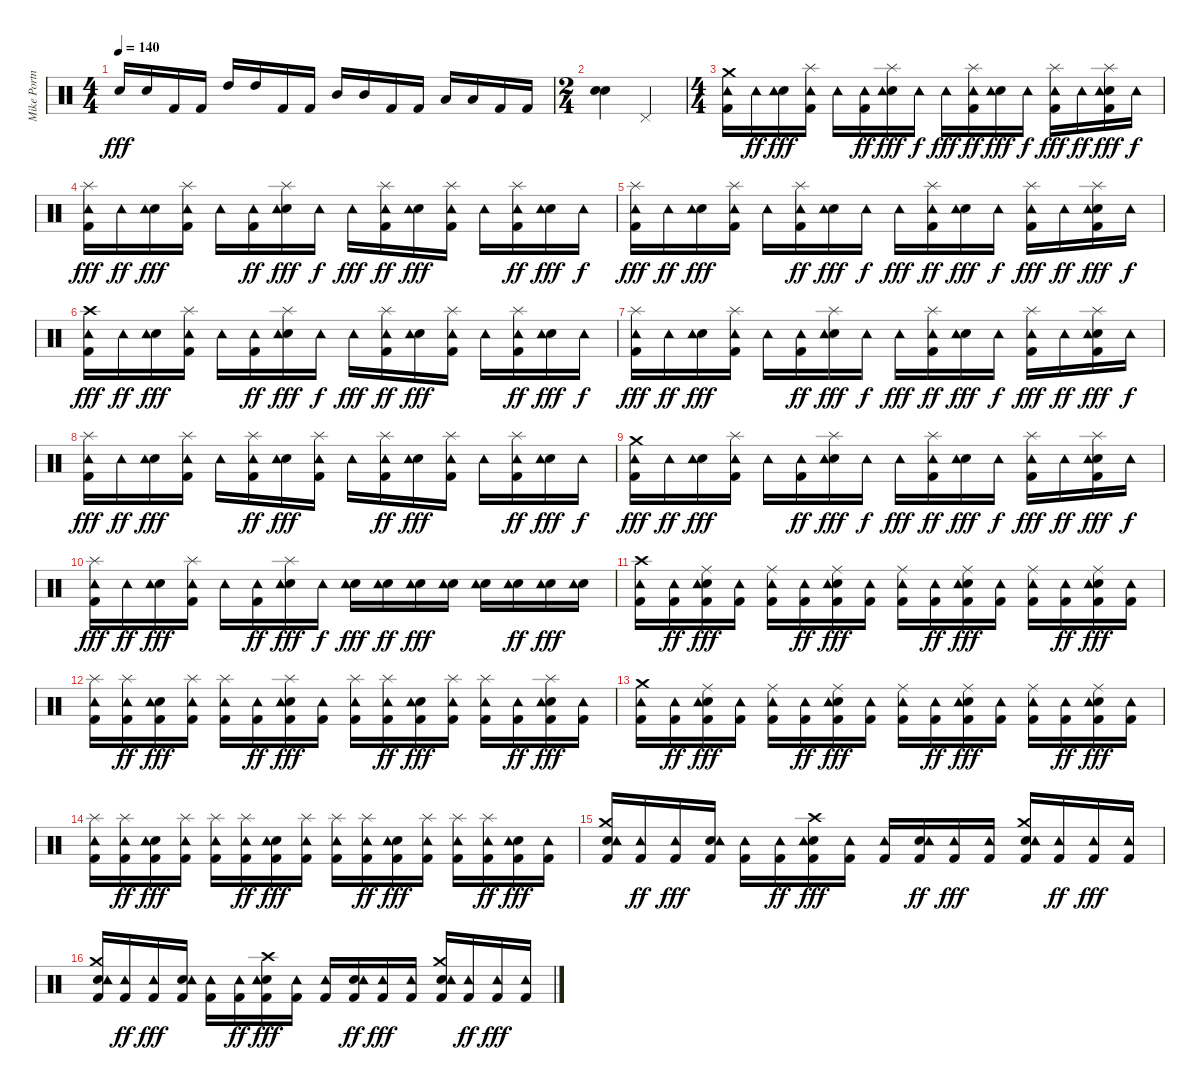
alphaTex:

\track ("Mike Portnoy - Drum" "Mike Portn") {instrument percussion}
\staff {score}
\articulation defaults
\ts (4 4)
\tempo 140
\clef neutral
\ks c "Snare (hit) 2".16{dy fff} "Snare (hit) 2".16 "Kick (hit) 2".16 "Kick (hit) 2".16 "High Tom (hit)".16 "High Tom (hit)".16 "Kick (hit) 2".16 "Kick (hit) 2".16 "Mid Tom (hit)".16 "Mid Tom (hit)".16 "Kick (hit) 2".16 "Kick (hit) 2".16 "Low Tom (hit)".16 "Low Tom (hit)".16 "Kick (hit) 2".16 "Kick (hit) 2".16
|
\ts (2 4)
("Snare (hit) 2" "Snare (hit) 2").4 "Pedal Hi-Hat (hit)".4 |
\ts (4 4)
("Crash medium (hit)" "Kick (hit) 2" "Tambourine (hit)").16 "Tambourine (hit)".16{dy ff} ("Snare (hit) 2" "Tambourine (hit)").16{dy fff} ("Splash (hit)" "Kick (hit) 2" "Tambourine (hit)").16 "Tambourine (hit)".16 ("Kick (hit) 2" "Tambourine (hit)").16{dy ff} ("Splash (hit)" "Snare (hit) 2" "Tambourine (hit)").16{dy fff} "Tambourine (hit)".16{dy f} "Tambourine (hit)".16{dy fff} ("Splash (hit)" "Kick (hit) 2" "Tambourine (hit)").16{dy ff} ("Snare (hit) 2" "Tambourine (hit)").16{dy fff} "Tambourine (hit)".16{dy f} ("Splash (hit)" "Kick (hit) 2" "Tambourine (hit)").16{dy fff} "Tambourine (hit)".16{dy ff} ("Splash (hit)" "Snare (hit) 2" "Kick (hit) 2" "Tambourine (hit)").16{dy fff} "Tambourine (hit)".16{dy f} |
("Splash (hit)" "Kick (hit) 2" "Tambourine (hit)").16{dy fff} "Tambourine (hit)".16{dy ff} ("Snare (hit) 2" "Tambourine (hit)").16{dy fff} ("Splash (hit)" "Kick (hit) 2" "Tambourine (hit)").16 "Tambourine (hit)".16 ("Kick (hit) 2" "Tambourine (hit)").16{dy ff} ("Splash (hit)" "Snare (hit) 2" "Tambourine (hit)").16{dy fff} "Tambourine (hit)".16{dy f} "Tambourine (hit)".16{dy fff} ("Splash (hit)" "Kick (hit) 2" "Tambourine (hit)").16{dy ff} ("Snare (hit) 2" "Tambourine (hit)").16{dy fff} ("Splash (hit)" "Kick (hit) 2" "Tambourine (hit)").16 "Tambourine (hit)".16 ("Splash (hit)" "Kick (hit) 2" "Tambourine (hit)").16{dy ff} ("Snare (hit) 2" "Tambourine (hit)").16{dy fff} "Tambourine (hit)".16{dy f} |
("Splash (hit)" "Kick (hit) 2" "Tambourine (hit)").16{dy fff} "Tambourine (hit)".16{dy ff} ("Snare (hit) 2" "Tambourine (hit)").16{dy fff} ("Splash (hit)" "Kick (hit) 2" "Tambourine (hit)").16 "Tambourine (hit)".16 ("Splash (hit)" "Kick (hit) 2" "Tambourine (hit)").16{dy ff} ("Snare (hit) 2" "Tambourine (hit)").16{dy fff} "Tambourine (hit)".16{dy f} "Tambourine (hit)".16{dy fff} ("Splash (hit)" "Kick (hit) 2" "Tambourine (hit)").16{dy ff} ("Snare (hit) 2" "Tambourine (hit)").16{dy fff} "Tambourine (hit)".16{dy f} ("Splash (hit)" "Kick (hit) 2" "Tambourine (hit)").16{dy fff} "Tambourine (hit)".16{dy ff} ("Splash (hit)" "Snare (hit) 2" "Kick (hit) 2" "Tambourine (hit)").16{dy fff} "Tambourine (hit)".16{dy f} |
("Crash high (hit)" "Kick (hit) 2" "Tambourine (hit)").16{dy fff} "Tambourine (hit)".16{dy ff} ("Snare (hit) 2" "Tambourine (hit)").16{dy fff} ("Splash (hit)" "Kick (hit) 2" "Tambourine (hit)").16 "Tambourine (hit)".16 ("Kick (hit) 2" "Tambourine (hit)").16{dy ff} ("Splash (hit)" "Snare (hit) 2" "Tambourine (hit)").16{dy fff} "Tambourine (hit)".16{dy f} "Tambourine (hit)".16{dy fff} ("Splash (hit)" "Kick (hit) 2" "Tambourine (hit)").16{dy ff} ("Snare (hit) 2" "Tambourine (hit)").16{dy fff} ("Splash (hit)" "Kick (hit) 2" "Tambourine (hit)").16 "Tambourine (hit)".16 ("Splash (hit)" "Kick (hit) 2" "Tambourine (hit)").16{dy ff} ("Snare (hit) 2" "Tambourine (hit)").16{dy fff} "Tambourine (hit)".16{dy f} |
("Splash (hit)" "Kick (hit) 2" "Tambourine (hit)").16{dy fff} "Tambourine (hit)".16{dy ff} ("Snare (hit) 2" "Tambourine (hit)").16{dy fff} ("Splash (hit)" "Kick (hit) 2" "Tambourine (hit)").16 "Tambourine (hit)".16 ("Kick (hit) 2" "Tambourine (hit)").16{dy ff} ("Splash (hit)" "Snare (hit) 2" "Tambourine (hit)").16{dy fff} "Tambourine (hit)".16{dy f} "Tambourine (hit)".16{dy fff} ("Splash (hit)" "Kick (hit) 2" "Tambourine (hit)").16{dy ff} ("Snare (hit) 2" "Tambourine (hit)").16{dy fff} "Tambourine (hit)".16{dy f} ("Splash (hit)" "Kick (hit) 2" "Tambourine (hit)").16{dy fff} "Tambourine (hit)".16{dy ff} ("Splash (hit)" "Snare (hit) 2" "Kick (hit) 2" "Tambourine (hit)").16{dy fff} "Tambourine (hit)".16{dy f} |
("Splash (hit)" "Kick (hit) 2" "Tambourine (hit)").16{dy fff} "Tambourine (hit)".16{dy ff} ("Snare (hit) 2" "Tambourine (hit)").16{dy fff} ("Splash (hit)" "Kick (hit) 2" "Tambourine (hit)").16 "Tambourine (hit)".16 ("Splash (hit)" "Kick (hit) 2" "Tambourine (hit)").16{dy ff} ("Snare (hit) 2" "Tambourine (hit)").16{dy fff} ("Splash (hit)" "Kick (hit) 2" "Tambourine (hit)").16 "Tambourine (hit)".16 ("Splash (hit)" "Kick (hit) 2" "Tambourine (hit)").16{dy ff} ("Snare (hit) 2" "Tambourine (hit)").16{dy fff} ("Splash (hit)" "Kick (hit) 2" "Tambourine (hit)").16 "Tambourine (hit)".16 ("Splash (hit)" "Kick (hit) 2" "Tambourine (hit)").16{dy ff} ("Snare (hit) 2" "Tambourine (hit)").16{dy fff} "Tambourine (hit)".16{dy f} |
("Crash medium (hit)" "Kick (hit) 2" "Tambourine (hit)").16{dy fff} "Tambourine (hit)".16{dy ff} ("Snare (hit) 2" "Tambourine (hit)").16{dy fff} ("Splash (hit)" "Kick (hit) 2" "Tambourine (hit)").16 "Tambourine (hit)".16 ("Kick (hit) 2" "Tambourine (hit)").16{dy ff} ("Splash (hit)" "Snare (hit) 2" "Tambourine (hit)").16{dy fff} "Tambourine (hit)".16{dy f} "Tambourine (hit)".16{dy fff} ("Splash (hit)" "Kick (hit) 2" "Tambourine (hit)").16{dy ff} ("Snare (hit) 2" "Tambourine (hit)").16{dy fff} "Tambourine (hit)".16{dy f} ("Splash (hit)" "Kick (hit) 2" "Tambourine (hit)").16{dy fff} "Tambourine (hit)".16{dy ff} ("Splash (hit)" "Snare (hit) 2" "Kick (hit) 2" "Tambourine (hit)").16{dy fff} "Tambourine (hit)".16{dy f} |
("Splash (hit)" "Kick (hit) 2" "Tambourine (hit)").16{dy fff} "Tambourine (hit)".16{dy ff} ("Snare (hit) 2" "Tambourine (hit)").16{dy fff} ("Splash (hit)" "Kick (hit) 2" "Tambourine (hit)").16 "Tambourine (hit)".16 ("Kick (hit) 2" "Tambourine (hit)").16{dy ff} ("Splash (hit)" "Snare (hit) 2" "Tambourine (hit)").16{dy fff} "Tambourine (hit)".16{dy f} ("Snare (hit) 2" "Tambourine (hit)").16{dy fff} ("Snare (hit) 2" "Tambourine (hit)").16{dy ff} ("Snare (hit) 2" "Tambourine (hit)").16{dy fff} ("Snare (hit) 2" "Tambourine (hit)").16 ("Snare (hit) 2" "Tambourine (hit)").16 ("Snare (hit) 2" "Tambourine (hit)").16{dy ff} ("Snare (hit) 2" "Tambourine (hit)").16{dy fff} ("Snare (hit) 2" "Tambourine (hit)").16 |
("Crash high (hit)" "Kick (hit) 2" "Tambourine (hit)").16 ("Kick (hit) 2" "Tambourine (hit)").16{dy ff} ("Ride (middle)" "Snare (hit) 2" "Kick (hit) 2" "Tambourine (hit)").16{dy fff} ("Kick (hit) 2" "Tambourine (hit)").16 ("Ride (middle)" "Kick (hit) 2" "Tambourine (hit)").16 ("Kick (hit) 2" "Tambourine (hit)").16{dy ff} ("Ride (middle)" "Snare (hit) 2" "Kick (hit) 2" "Tambourine (hit)").16{dy fff} ("Kick (hit) 2" "Tambourine (hit)").16 ("Ride (middle)" "Kick (hit) 2" "Tambourine (hit)").16 ("Kick (hit) 2" "Tambourine (hit)").16{dy ff} ("Ride (middle)" "Snare (hit) 2" "Kick (hit) 2" "Tambourine (hit)").16{dy fff} ("Kick (hit) 2" "Tambourine (hit)").16 ("Ride (middle)" "Kick (hit) 2" "Tambourine (hit)").16 ("Kick (hit) 2" "Tambourine (hit)").16{dy ff} ("Ride (middle)" "Snare (hit) 2" "Kick (hit) 2" "Tambourine (hit)").16{dy fff} ("Kick (hit) 2" "Tambourine (hit)").16 |
("Splash (hit)" "Kick (hit) 2" "Tambourine (hit)").16 ("Splash (hit)" "Kick (hit) 2" "Tambourine (hit)").16{dy ff} ("Snare (hit) 2" "Kick (hit) 2" "Tambourine (hit)").16{dy fff} ("Splash (hit)" "Kick (hit) 2" "Tambourine (hit)").16 ("Splash (hit)" "Kick (hit) 2" "Tambourine (hit)").16 ("Kick (hit) 2" "Tambourine (hit)").16{dy ff} ("Splash (hit)" "Snare (hit) 2" "Kick (hit) 2" "Tambourine (hit)").16{dy fff} ("Kick (hit) 2" "Tambourine (hit)").16 ("Splash (hit)" "Kick (hit) 2" "Tambourine (hit)").16 ("Splash (hit)" "Kick (hit) 2" "Tambourine (hit)").16{dy ff} ("Snare (hit) 2" "Kick (hit) 2" "Tambourine (hit)").16{dy fff} ("Splash (hit)" "Kick (hit) 2" "Tambourine (hit)").16 ("Splash (hit)" "Kick (hit) 2" "Tambourine (hit)").16 ("Kick (hit) 2" "Tambourine (hit)").16{dy ff} ("Splash (hit)" "Snare (hit) 2" "Kick (hit) 2" "Tambourine (hit)").16{dy fff} ("Kick (hit) 2" "Tambourine (hit)").16 |
("Crash medium (hit)" "Kick (hit) 2" "Tambourine (hit)").16 ("Kick (hit) 2" "Tambourine (hit)").16{dy ff} ("Ride (middle)" "Snare (hit) 2" "Kick (hit) 2" "Tambourine (hit)").16{dy fff} ("Kick (hit) 2" "Tambourine (hit)").16 ("Ride (middle)" "Kick (hit) 2" "Tambourine (hit)").16 ("Kick (hit) 2" "Tambourine (hit)").16{dy ff} ("Ride (middle)" "Snare (hit) 2" "Kick (hit) 2" "Tambourine (hit)").16{dy fff} ("Kick (hit) 2" "Tambourine (hit)").16 ("Ride (middle)" "Kick (hit) 2" "Tambourine (hit)").16 ("Kick (hit) 2" "Tambourine (hit)").16{dy ff} ("Ride (middle)" "Snare (hit) 2" "Kick (hit) 2" "Tambourine (hit)").16{dy fff} ("Kick (hit) 2" "Tambourine (hit)").16 ("Ride (middle)" "Kick (hit) 2" "Tambourine (hit)").16 ("Kick (hit) 2" "Tambourine (hit)").16{dy ff} ("Ride (middle)" "Snare (hit) 2" "Kick (hit) 2" "Tambourine (hit)").16{dy fff} ("Kick (hit) 2" "Tambourine (hit)").16 |
("Splash (hit)" "Kick (hit) 2" "Tambourine (hit)").16 ("Splash (hit)" "Kick (hit) 2" "Tambourine (hit)").16{dy ff} ("Snare (hit) 2" "Kick (hit) 2" "Tambourine (hit)").16{dy fff} ("Splash (hit)" "Kick (hit) 2" "Tambourine (hit)").16 ("Splash (hit)" "Kick (hit) 2" "Tambourine (hit)").16 ("Splash (hit)" "Kick (hit) 2" "Tambourine (hit)").16{dy ff} ("Snare (hit) 2" "Kick (hit) 2" "Tambourine (hit)").16{dy fff} ("Splash (hit)" "Kick (hit) 2" "Tambourine (hit)").16 ("Splash (hit)" "Kick (hit) 2" "Tambourine (hit)").16 ("Splash (hit)" "Kick (hit) 2" "Tambourine (hit)").16{dy ff} ("Snare (hit) 2" "Kick (hit) 2" "Tambourine (hit)").16{dy fff} ("Splash (hit)" "Kick (hit) 2" "Tambourine (hit)").16 ("Splash (hit)" "Kick (hit) 2" "Tambourine (hit)").16 ("Splash (hit)" "Kick (hit) 2" "Tambourine (hit)").16{dy ff} ("Snare (hit) 2" "Kick (hit) 2" "Tambourine (hit)").16{dy fff} ("Kick (hit) 2" "Tambourine (hit)").16 |
("Crash medium (hit)" "Snare (hit) 2" "Kick (hit) 2" "Tambourine (hit)").16 ("Kick (hit) 2" "Tambourine (hit)").16{dy ff} ("Kick (hit) 2" "Tambourine (hit)").16{dy fff} ("Snare (hit) 2" "Kick (hit) 2" "Tambourine (hit)").16 ("Kick (hit) 2" "Tambourine (hit)").16 ("Kick (hit) 2" "Tambourine (hit)").16{dy ff} ("Crash high (hit)" "Snare (hit) 2" "Kick (hit) 2" "Tambourine (hit)").16{dy fff} ("Kick (hit) 2" "Tambourine (hit)").16 ("Kick (hit) 2" "Tambourine (hit)").16 ("Snare (hit) 2" "Kick (hit) 2" "Tambourine (hit)").16{dy ff} ("Kick (hit) 2" "Tambourine (hit)").16{dy fff} ("Kick (hit) 2" "Tambourine (hit)").16 ("Crash medium (hit)" "Snare (hit) 2" "Kick (hit) 2" "Tambourine (hit)").16 ("Kick (hit) 2" "Tambourine (hit)").16{dy ff} ("Kick (hit) 2" "Tambourine (hit)").16{dy fff} ("Kick (hit) 2" "Tambourine (hit)").16 |
("Crash medium (hit)" "Snare (hit) 2" "Kick (hit) 2" "Tambourine (hit)").16 ("Kick (hit) 2" "Tambourine (hit)").16{dy ff} ("Kick (hit) 2" "Tambourine (hit)").16{dy fff} ("Snare (hit) 2" "Kick (hit) 2" "Tambourine (hit)").16 ("Kick (hit) 2" "Tambourine (hit)").16 ("Kick (hit) 2" "Tambourine (hit)").16{dy ff} ("Crash high (hit)" "Snare (hit) 2" "Kick (hit) 2" "Tambourine (hit)").16{dy fff} ("Kick (hit) 2" "Tambourine (hit)").16 ("Kick (hit) 2" "Tambourine (hit)").16 ("Snare (hit) 2" "Kick (hit) 2" "Tambourine (hit)").16{dy ff} ("Kick (hit) 2" "Tambourine (hit)").16{dy fff} ("Kick (hit) 2" "Tambourine (hit)").16 ("Crash medium (hit)" "Snare (hit) 2" "Kick (hit) 2" "Tambourine (hit)").16 ("Kick (hit) 2" "Tambourine (hit)").16{dy ff} ("Kick (hit) 2" "Tambourine (hit)").16{dy fff} ("Kick (hit) 2" "Tambourine (hit)").16
